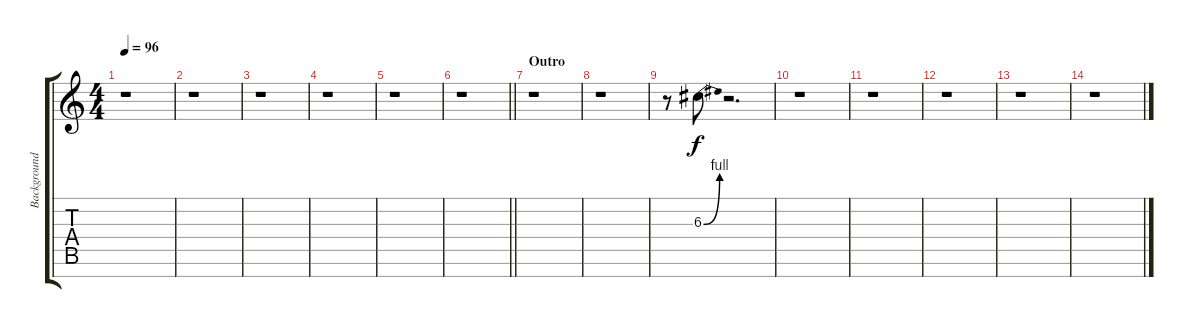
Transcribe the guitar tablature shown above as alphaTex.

\track ("Background Guitar" "Background") {instrument overdrivenguitar}
\staff {score tabs}
\tuning (E4 B3 G3 D3 A2 E2 B1) {hide}
\ts (4 4)
\tempo 96
\clef g2
\ks c
r.1{dy f} |
r.1 |
r.1 |
r.1 |
r.1 |
\barLineRight lightlight
r.1 |
\section ("" "Outro")
r.1 |
r.1 |
r.8 6.3{be (bend 0 0 60 4)}.8{balance 16} r.2{d} |
r.1 |
r.1 |
r.1 |
r.1 |
r.1
